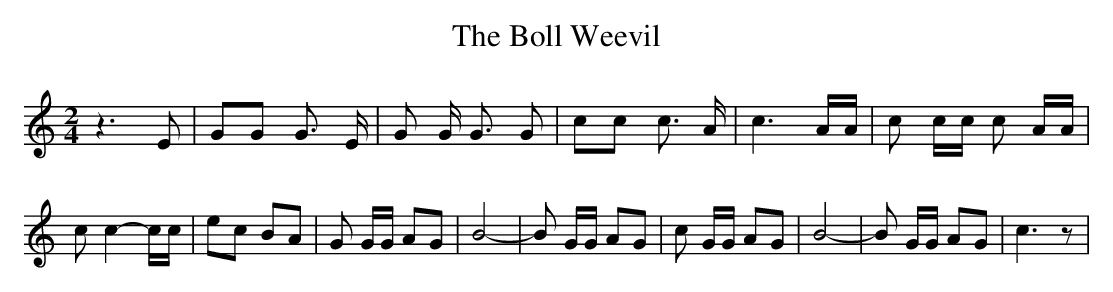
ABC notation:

X:1
T:The Boll Weevil
M:2/4
L:1/8
K:C
 z3 E| GG G3/2 E/2| G G/2 G3/2 G| cc c3/2 A/2| c3 A/2A/2| c c/2c/2 c A/2A/2|\
 c c2- c/2c/2| ec BA| G G/2G/2 AG| B4-| B G/2G/2 AG| c G/2G/2 AG| B4-|\
 B G/2G/2 AG| c3 z|
